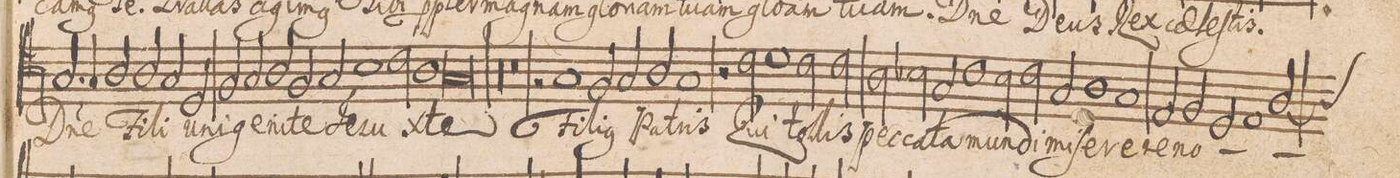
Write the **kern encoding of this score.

**kern	**text
*I"TENOR.	*
*clefC4	*
*k[]	*
*met(c|)	*
*M2/1	*
2.G/	D(o-
4G/	-mi)-
2A/	-ne
2A/	Fi-
=34-	=34-
2G/	-li
2D/	U-
2F/	-ni-
2G/	.
=35-	=35-
2A/	-ge-
2F/	-ni-
2G/	-te
1B\	Je-
=36-	=36-
2c\	-su
1A\	x-
=37-	=37-
0G/	-te
=38-	=38-
00r	.
=39-	=39-
=40-	=40-
0r	.
=41-	=41-
2r	.
1G/	Fi-
2F/	-li-
=42-	=42-
2G/	-(us)
2A/	Pa-
1G/	-tris
=43-	=43-
2r	.
2c\	Qui
1d\	tol-
=44-	=44-
2c\	.
2c\	-lis
2A\	pec-
2B-X\	-ca-
=45-	=45-
2G/	-ta
1c\	mun-
2Bny\	.
=46-	=46-
2c\	-di
2G/	mi-
1A\	-ſe-
=47-	=47-
1G/	-re-
2E/	-re
2F/	no-
=48-	=48-
2D/	.
1E/	.
*custos:A	*
[<2A/	.
=49-	=49-
*-	*-
